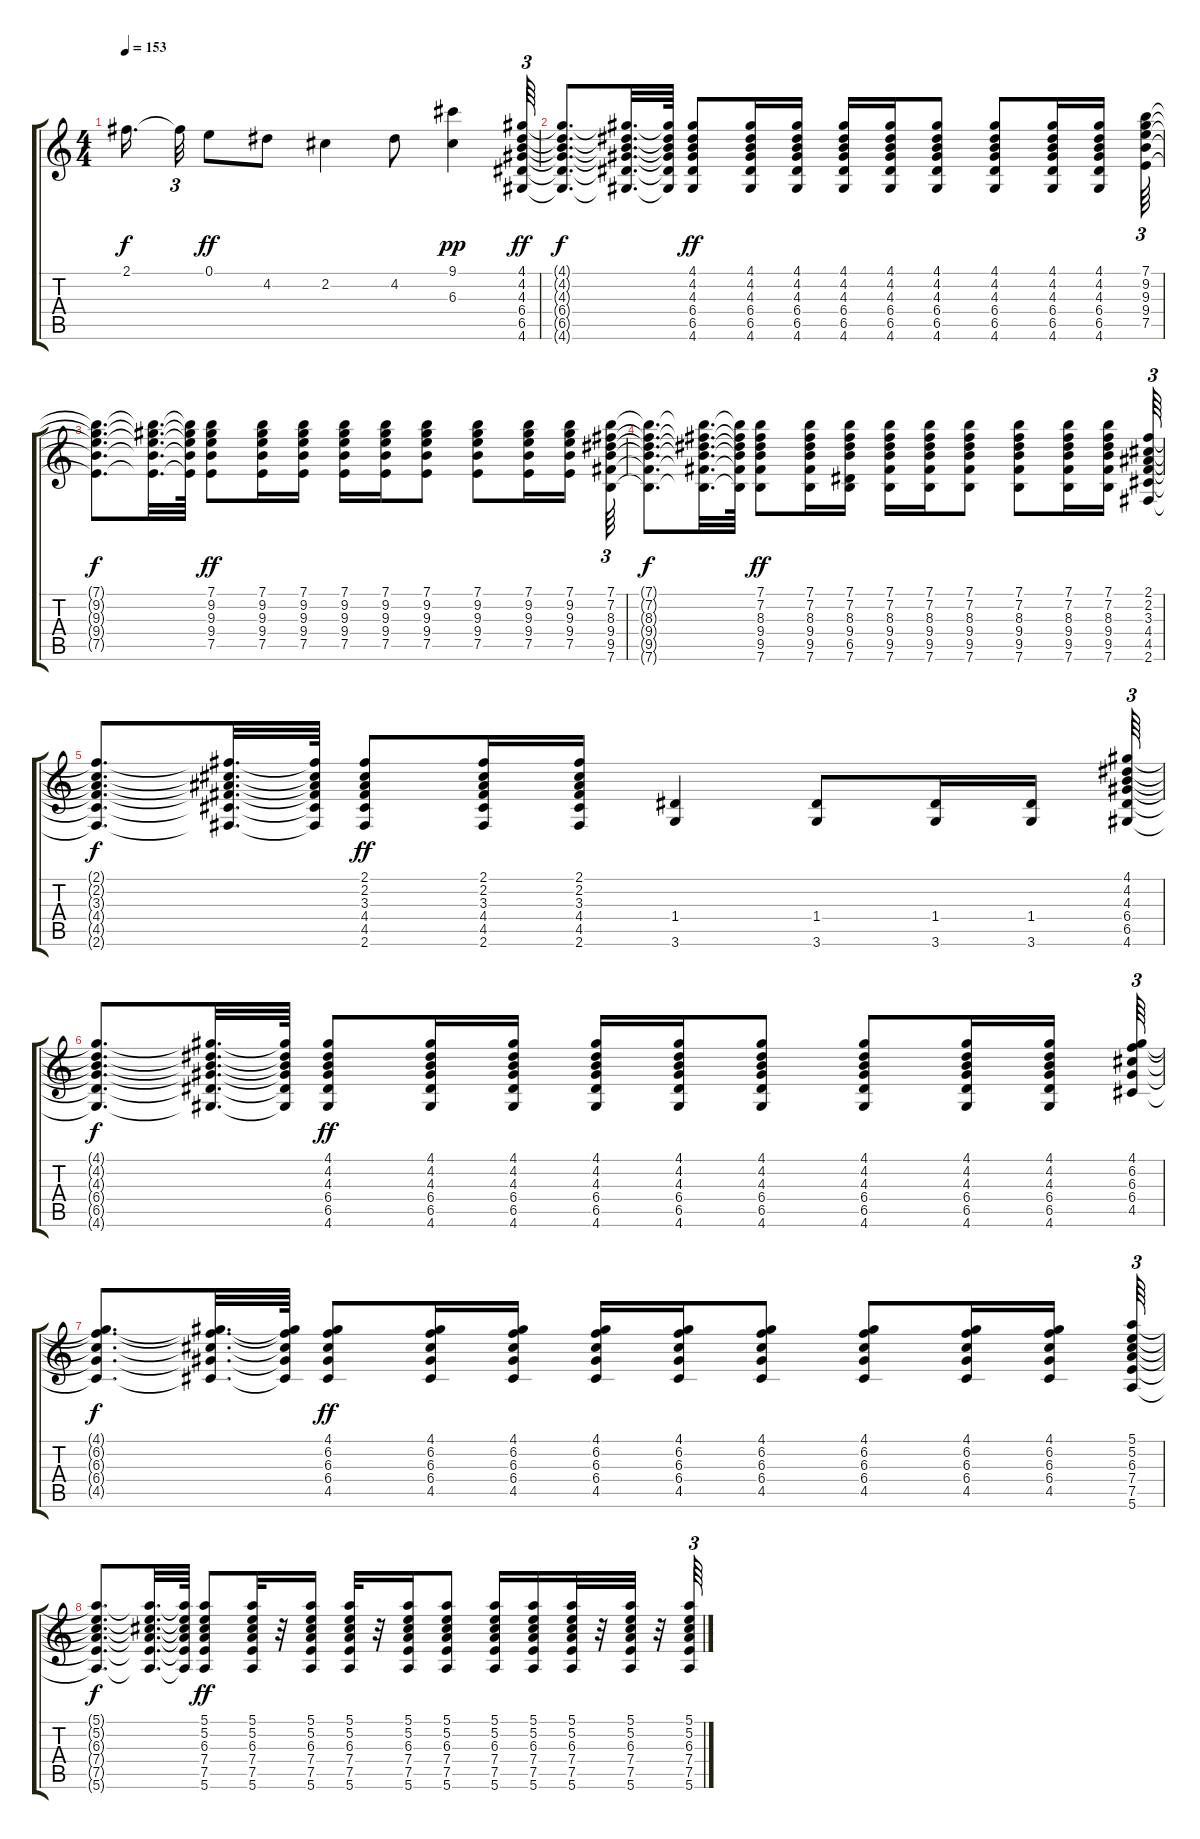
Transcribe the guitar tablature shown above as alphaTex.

\track "" {instrument acousticguitarsteel}
\staff {score tabs}
\tuning (E4 B3 G3 D3 A2 E2) {hide}
\ts (4 4)
\tempo 153
\clef g2
\ks c
2.1{t}.16{d dy f beam splitsecondary} 2.1{t}.32{tu (3 2)} 0.1.8{dy ff} 4.2.8 2.2.4 4.2.8 (9.1 6.3).4{dy pp} (4.1 4.2 4.3 6.4 6.5 4.6).64{tu (3 2) dy ff} |
(4.1{t} 4.2{t} 4.3{t} 6.4{t} 6.5{t} 4.6{t}).8{d dy f} (4.1{t} 4.2{t} 4.3{t} 6.4{t} 6.5{t} 4.6{t}).32{d} (4.1{t} 4.2{t} 4.3{t} 6.4{t} 6.5{t} 4.6{t}).64 (4.1 4.2 4.3 6.4 6.5 4.6).8{dy ff} (4.1 4.2 4.3 6.4 6.5 4.6).16 (4.1 4.2 4.3 6.4 6.5 4.6).16 (4.1 4.2 4.3 6.4 6.5 4.6).16 (4.1 4.2 4.3 6.4 6.5 4.6).16 (4.1 4.2 4.3 6.4 6.5 4.6).8 (4.1 4.2 4.3 6.4 6.5 4.6).8 (4.1 4.2 4.3 6.4 6.5 4.6).16 (4.1 4.2 4.3 6.4 6.5 4.6).16 (7.1 9.2 9.3 9.4 7.5).64{tu (3 2)} |
(7.1{t} 9.2{t} 9.3{t} 9.4{t} 7.5{t}).8{d dy f} (7.1{t} 9.2{t} 9.3{t} 9.4{t} 7.5{t}).32{d} (7.1{t} 9.2{t} 9.3{t} 9.4{t} 7.5{t}).64 (7.1 9.2 9.3 9.4 7.5).8{dy ff} (7.1 9.2 9.3 9.4 7.5).16 (7.1 9.2 9.3 9.4 7.5).16 (7.1 9.2 9.3 9.4 7.5).16 (7.1 9.2 9.3 9.4 7.5).16 (7.1 9.2 9.3 9.4 7.5).8 (7.1 9.2 9.3 9.4 7.5).8 (7.1 9.2 9.3 9.4 7.5).16 (7.1 9.2 9.3 9.4 7.5).16 (7.1 7.2 8.3 9.4 9.5 7.6).64{tu (3 2)} |
(7.1{t} 7.2{t} 8.3{t} 9.4{t} 9.5{t} 7.6{t}).8{d dy f} (7.1{t} 7.2{t} 8.3{t} 9.4{t} 9.5{t} 7.6{t}).32{d} (7.1{t} 7.2{t} 8.3{t} 9.4{t} 9.5{t} 7.6{t}).64 (7.1 7.2 8.3 9.4 9.5 7.6).8{dy ff} (7.1 7.2 8.3 9.4 9.5 7.6).16 (7.1 7.2 8.3 9.4 6.5 7.6).16 (7.1 7.2 8.3 9.4 9.5 7.6).16 (7.1 7.2 8.3 9.4 9.5 7.6).16 (7.1 7.2 8.3 9.4 9.5 7.6).8 (7.1 7.2 8.3 9.4 9.5 7.6).8 (7.1 7.2 8.3 9.4 9.5 7.6).16 (7.1 7.2 8.3 9.4 9.5 7.6).16 (2.1 2.2 3.3 4.4 4.5 2.6).64{tu (3 2)} |
(2.1{t} 2.2{t} 3.3{t} 4.4{t} 4.5{t} 2.6{t}).8{d dy f} (2.1{t} 2.2{t} 3.3{t} 4.4{t} 4.5{t} 2.6{t}).32{d} (2.1{t} 2.2{t} 3.3{t} 4.4{t} 4.5{t} 2.6{t}).64 (2.1 2.2 3.3 4.4 4.5 2.6).8{dy ff} (2.1 2.2 3.3 4.4 4.5 2.6).16 (2.1 2.2 3.3 4.4 4.5 2.6).16 (1.4 3.6).4 (1.4 3.6).8 (1.4 3.6).16 (1.4 3.6).16 (4.1 4.2 4.3 6.4 6.5 4.6).64{tu (3 2)} |
(4.1{t} 4.2{t} 4.3{t} 6.4{t} 6.5{t} 4.6{t}).8{d dy f} (4.1{t} 4.2{t} 4.3{t} 6.4{t} 6.5{t} 4.6{t}).32{d} (4.1{t} 4.2{t} 4.3{t} 6.4{t} 6.5{t} 4.6{t}).64 (4.1 4.2 4.3 6.4 6.5 4.6).8{dy ff} (4.1 4.2 4.3 6.4 6.5 4.6).16 (4.1 4.2 4.3 6.4 6.5 4.6).16 (4.1 4.2 4.3 6.4 6.5 4.6).16 (4.1 4.2 4.3 6.4 6.5 4.6).16 (4.1 4.2 4.3 6.4 6.5 4.6).8 (4.1 4.2 4.3 6.4 6.5 4.6).8 (4.1 4.2 4.3 6.4 6.5 4.6).16 (4.1 4.2 4.3 6.4 6.5 4.6).16 (4.1 6.2 6.3 6.4 4.5).64{tu (3 2)} |
(4.1{t} 6.2{t} 6.3{t} 6.4{t} 4.5{t}).8{d dy f} (4.1{t} 6.2{t} 6.3{t} 6.4{t} 4.5{t}).32{d} (4.1{t} 6.2{t} 6.3{t} 6.4{t} 4.5{t}).64 (4.1 6.2 6.3 6.4 4.5).8{dy ff} (4.1 6.2 6.3 6.4 4.5).16 (4.1 6.2 6.3 6.4 4.5).16 (4.1 6.2 6.3 6.4 4.5).16 (4.1 6.2 6.3 6.4 4.5).16 (4.1 6.2 6.3 6.4 4.5).8 (4.1 6.2 6.3 6.4 4.5).8 (4.1 6.2 6.3 6.4 4.5).16 (4.1 6.2 6.3 6.4 4.5).16 (5.1 5.2 6.3 7.4 7.5 5.6).64{tu (3 2)} |
(5.1{t} 5.2{t} 6.3{t} 7.4{t} 7.5{t} 5.6{t}).8{d dy f} (5.1{t} 5.2{t} 6.3{t} 7.4{t} 7.5{t} 5.6{t}).32{d} (5.1{t} 5.2{t} 6.3{t} 7.4{t} 7.5{t} 5.6{t}).64 (5.1 5.2 6.3 7.4 7.5 5.6).8{dy ff} (5.1 5.2 6.3 7.4 7.5 5.6).32 r.32 (5.1 5.2 6.3 7.4 7.5 5.6).16 (5.1 5.2 6.3 7.4 7.5 5.6).32 r.32 (5.1 5.2 6.3 7.4 7.5 5.6).16 (5.1 5.2 6.3 7.4 7.5 5.6).8 (5.1 5.2 6.3 7.4 7.5 5.6).16 (5.1 5.2 6.3 7.4 7.5 5.6).16 (5.1 5.2 6.3 7.4 7.5 5.6).32 r.32 (5.1 5.2 6.3 7.4 7.5 5.6).32 r.32 (5.1 5.2 6.3 7.4 7.5 5.6).64{tu (3 2)}
